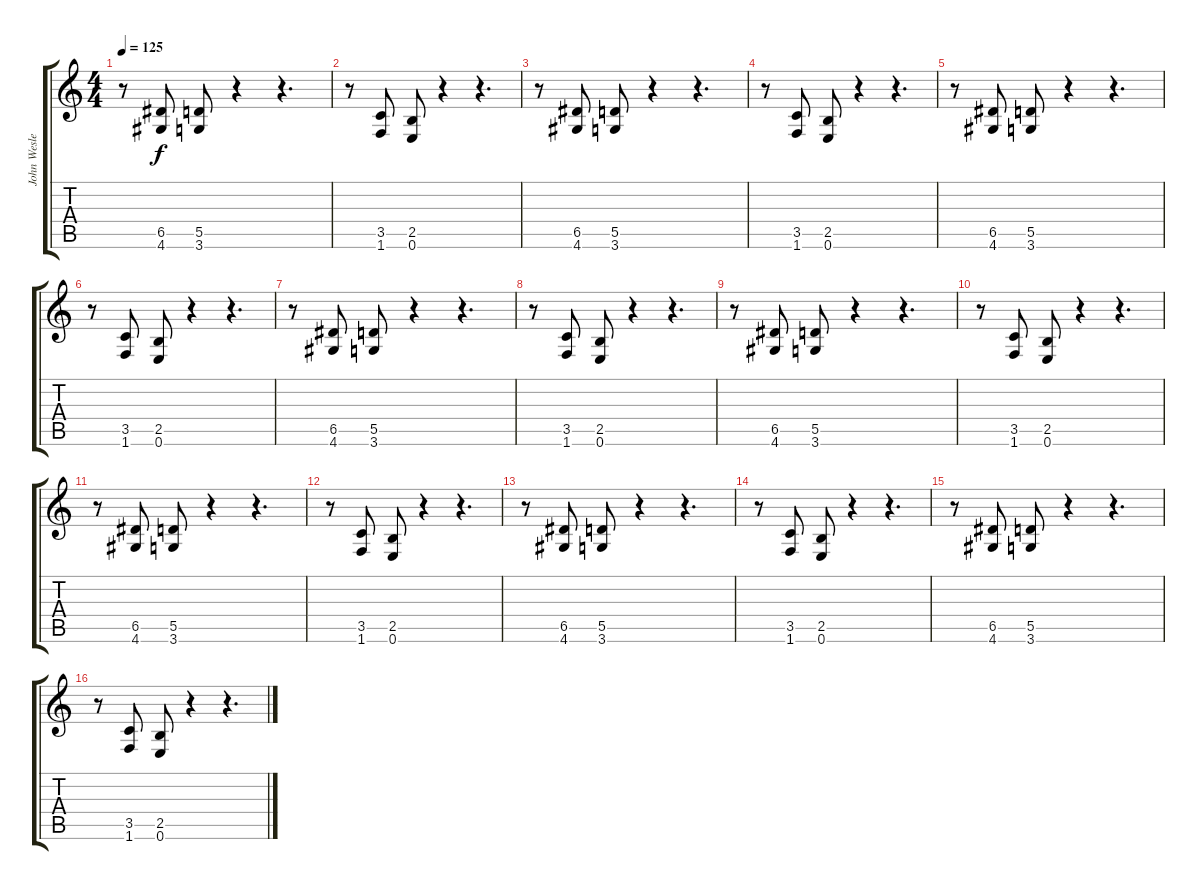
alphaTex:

\track ("John Wesley" "John Wesle") {instrument distortionguitar}
\staff {score tabs}
\tuning (E4 B3 G3 D3 A2 E2) {hide}
\ts (4 4)
\tempo 125
\clef g2
\ks c
r.8{dy f} (6.5 4.6).8 (5.5 3.6).8 r.4 r.4{d} |
r.8 (3.5 1.6).8 (2.5 0.6).8 r.4 r.4{d} |
r.8 (6.5 4.6).8 (5.5 3.6).8 r.4 r.4{d} |
r.8 (3.5 1.6).8 (2.5 0.6).8 r.4 r.4{d} |
r.8 (6.5 4.6).8 (5.5 3.6).8 r.4 r.4{d} |
r.8 (3.5 1.6).8 (2.5 0.6).8 r.4 r.4{d} |
r.8 (6.5 4.6).8 (5.5 3.6).8 r.4 r.4{d} |
r.8 (3.5 1.6).8 (2.5 0.6).8 r.4 r.4{d} |
r.8 (6.5 4.6).8 (5.5 3.6).8 r.4 r.4{d} |
r.8 (3.5 1.6).8 (2.5 0.6).8 r.4 r.4{d} |
r.8 (6.5 4.6).8 (5.5 3.6).8 r.4 r.4{d} |
r.8 (3.5 1.6).8 (2.5 0.6).8 r.4 r.4{d} |
r.8 (6.5 4.6).8 (5.5 3.6).8 r.4 r.4{d} |
r.8 (3.5 1.6).8 (2.5 0.6).8 r.4 r.4{d} |
r.8 (6.5 4.6).8 (5.5 3.6).8 r.4 r.4{d} |
r.8 (3.5 1.6).8 (2.5 0.6).8 r.4 r.4{d}
